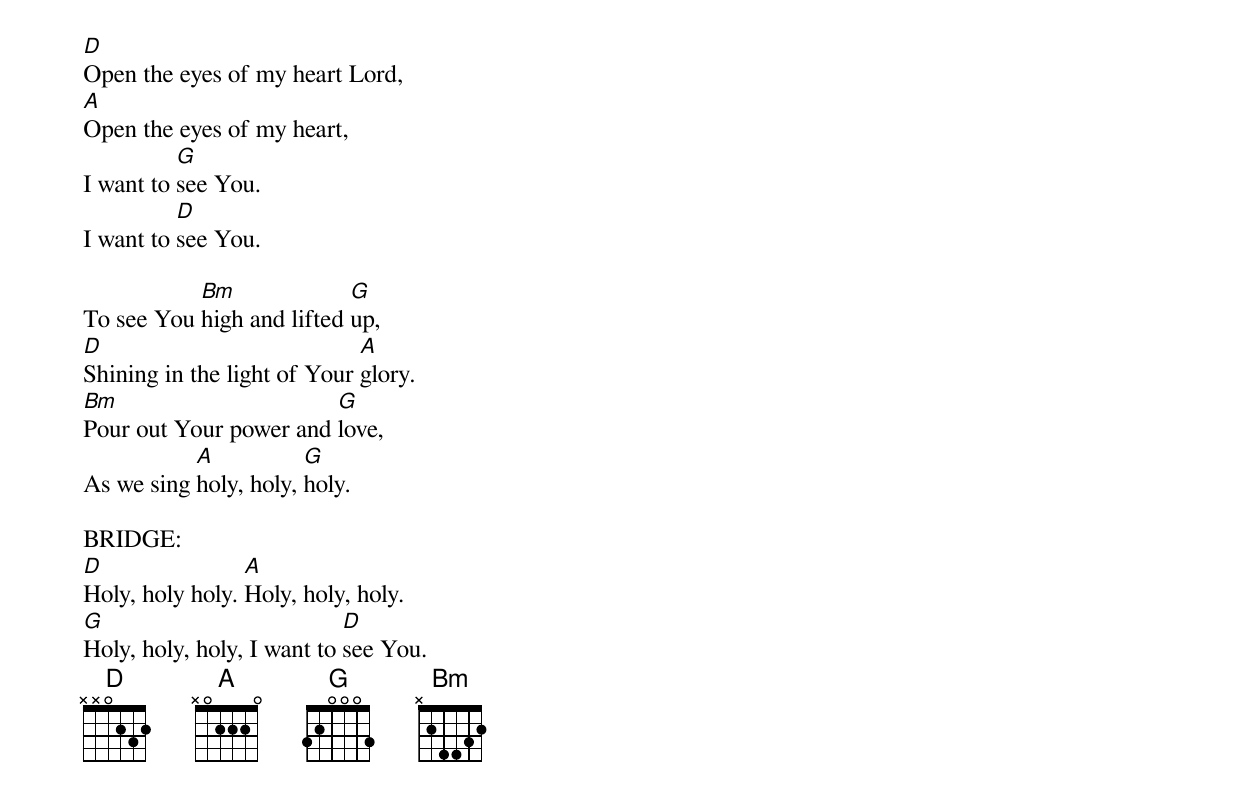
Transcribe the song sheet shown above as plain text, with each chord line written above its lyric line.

D
Open the eyes of my heart Lord,
A
Open the eyes of my heart,
          G
I want to see You.
          D
I want to see You.

           Bm              G
To see You high and lifted up,
D                            A
Shining in the light of Your glory.
Bm                      G
Pour out Your power and love,
           A           G
As we sing holy, holy, holy.

BRIDGE:
D                A
Holy, holy holy. Holy, holy, holy.
G                           D
Holy, holy, holy, I want to see You.
